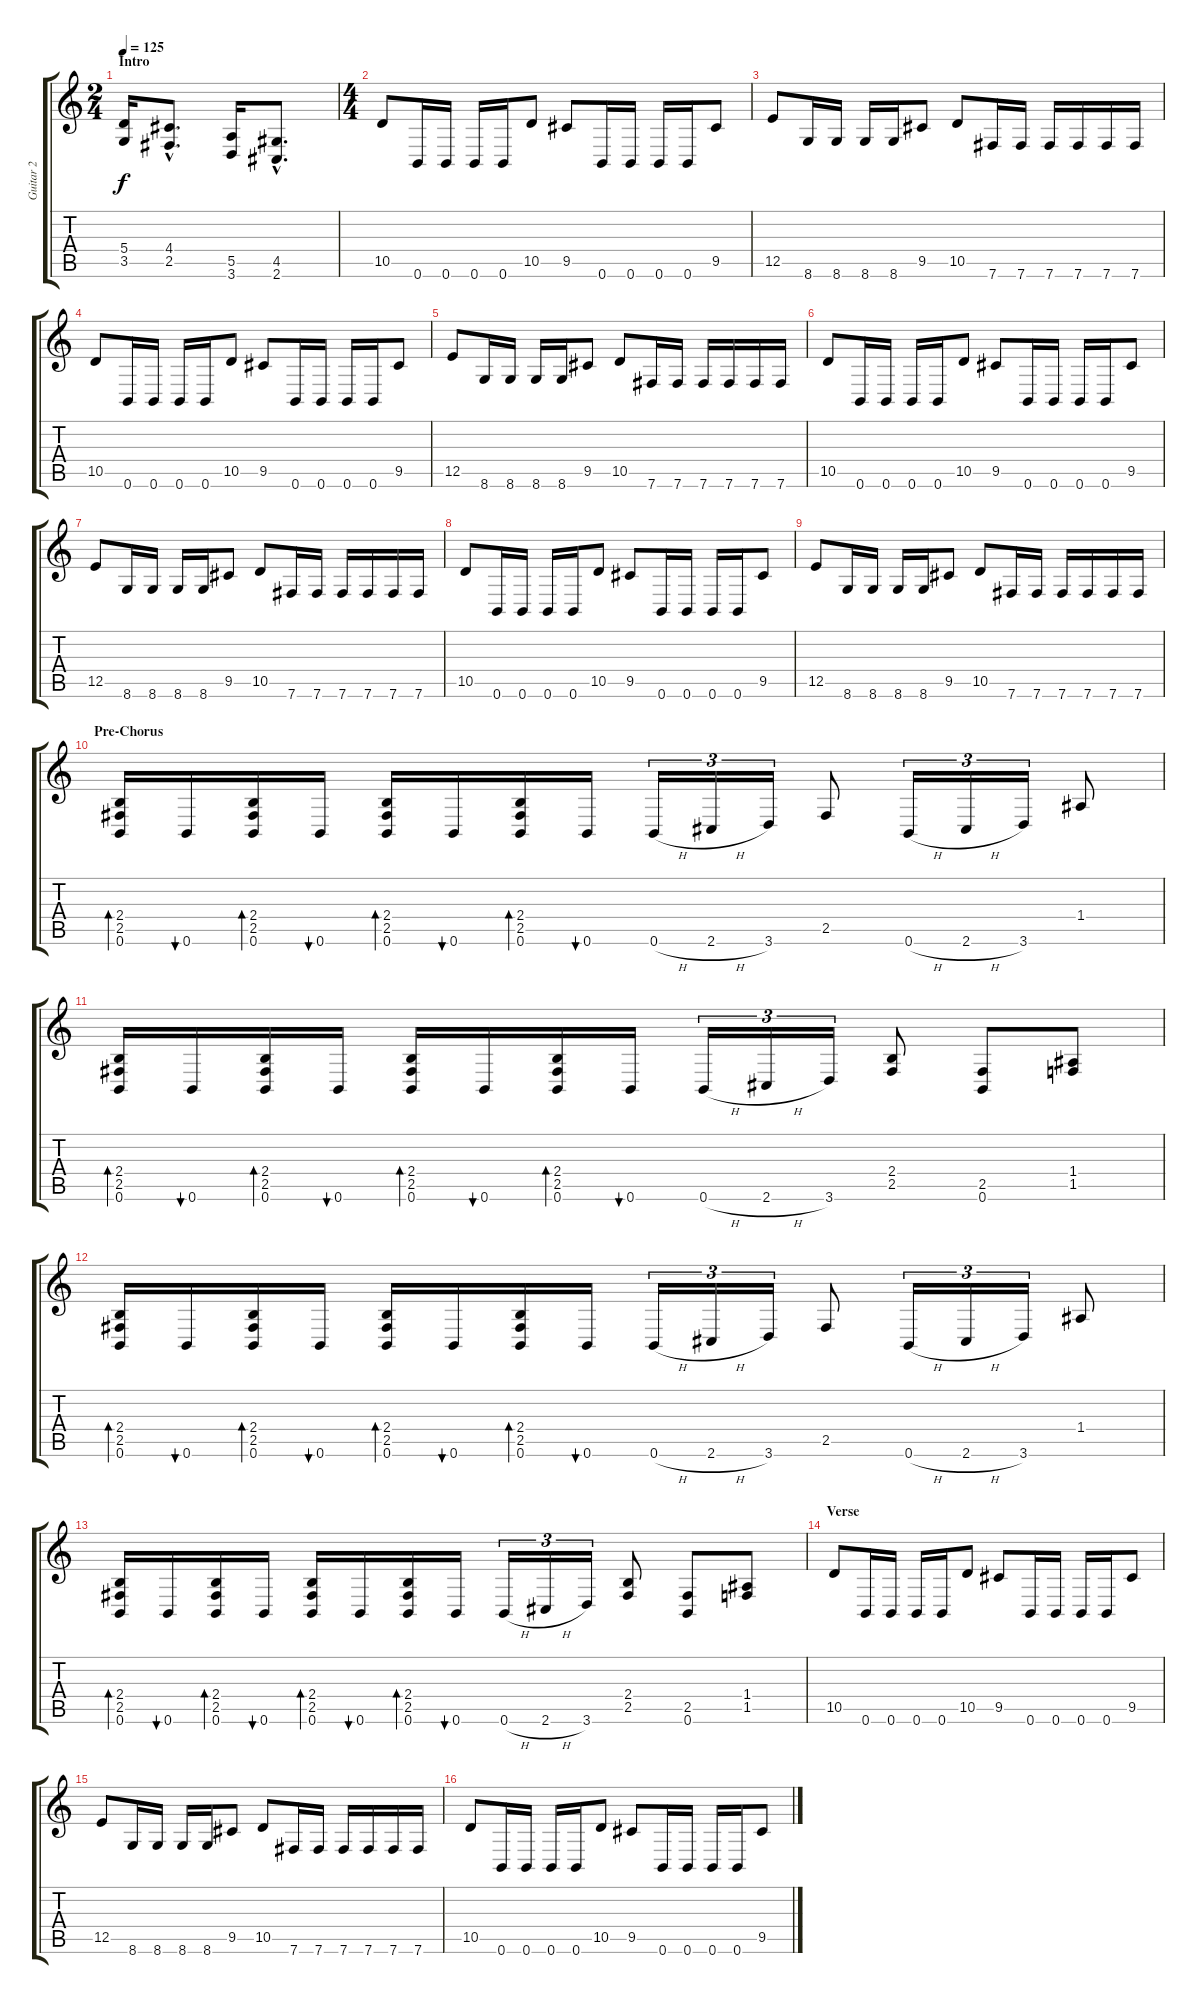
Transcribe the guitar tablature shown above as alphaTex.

\track ("Guitar 2" "Guitar 2") {instrument overdrivenguitar}
\staff {score tabs}
\tuning (B3 Gb3 D3 A2 E2 B1) {hide}
\ts (2 4)
\section ("" "Intro")
\tempo 125
\clef g2
\ks c
(5.4 3.5).16{dy f instrument overdrivenguitar} (4.4{hac} 2.5{hac}).8{d} (5.5 3.6).16 (4.5{hac} 2.6{hac}).8{d} |
\ts (4 4)
10.5.8 0.6.16 0.6.16 0.6.16 0.6.16 10.5.8 9.5.8 0.6.16 0.6.16 0.6.16 0.6.16 9.5.8 |
12.5.8 8.6.16 8.6.16 8.6.16 8.6.16 9.5.8 10.5.8 7.6.16 7.6.16 7.6.16 7.6.16 7.6.16 7.6.16 |
10.5.8 0.6.16 0.6.16 0.6.16 0.6.16 10.5.8 9.5.8 0.6.16 0.6.16 0.6.16 0.6.16 9.5.8 |
12.5.8 8.6.16 8.6.16 8.6.16 8.6.16 9.5.8 10.5.8 7.6.16 7.6.16 7.6.16 7.6.16 7.6.16 7.6.16 |
10.5.8 0.6.16 0.6.16 0.6.16 0.6.16 10.5.8 9.5.8 0.6.16 0.6.16 0.6.16 0.6.16 9.5.8 |
12.5.8 8.6.16 8.6.16 8.6.16 8.6.16 9.5.8 10.5.8 7.6.16 7.6.16 7.6.16 7.6.16 7.6.16 7.6.16 |
10.5.8 0.6.16 0.6.16 0.6.16 0.6.16 10.5.8 9.5.8 0.6.16 0.6.16 0.6.16 0.6.16 9.5.8 |
12.5.8 8.6.16 8.6.16 8.6.16 8.6.16 9.5.8 10.5.8 7.6.16 7.6.16 7.6.16 7.6.16 7.6.16 7.6.16 |
\section ("" "Pre-Chorus")
(2.4 2.5 0.6).16{bd 60} 0.6.16{bu 60} (2.4 2.5 0.6).16{bd 60} 0.6.16{bu 60} (2.4 2.5 0.6).16{bd 60} 0.6.16{bu 60} (2.4 2.5 0.6).16{bd 60} 0.6.16{bu 60} 0.6{h}.16{tu (3 2)} 2.6{h}.16{tu (3 2)} 3.6.16{tu (3 2)} 2.5.8 0.6{h}.16{tu (3 2)} 2.6{h}.16{tu (3 2)} 3.6.16{tu (3 2)} 1.4.8 |
(2.4 2.5 0.6).16{bd 60} 0.6.16{bu 60} (2.4 2.5 0.6).16{bd 60} 0.6.16{bu 60} (2.4 2.5 0.6).16{bd 60} 0.6.16{bu 60} (2.4 2.5 0.6).16{bd 60} 0.6.16{bu 60} 0.6{h}.16{tu (3 2)} 2.6{h}.16{tu (3 2)} 3.6.16{tu (3 2)} (2.4 2.5).8 (2.5 0.6).8 (1.4 1.5).8 |
(2.4 2.5 0.6).16{bd 60} 0.6.16{bu 60} (2.4 2.5 0.6).16{bd 60} 0.6.16{bu 60} (2.4 2.5 0.6).16{bd 60} 0.6.16{bu 60} (2.4 2.5 0.6).16{bd 60} 0.6.16{bu 60} 0.6{h}.16{tu (3 2)} 2.6{h}.16{tu (3 2)} 3.6.16{tu (3 2)} 2.5.8 0.6{h}.16{tu (3 2)} 2.6{h}.16{tu (3 2)} 3.6.16{tu (3 2)} 1.4.8 |
(2.4 2.5 0.6).16{bd 60} 0.6.16{bu 60} (2.4 2.5 0.6).16{bd 60} 0.6.16{bu 60} (2.4 2.5 0.6).16{bd 60} 0.6.16{bu 60} (2.4 2.5 0.6).16{bd 60} 0.6.16{bu 60} 0.6{h}.16{tu (3 2)} 2.6{h}.16{tu (3 2)} 3.6.16{tu (3 2)} (2.4 2.5).8 (2.5 0.6).8 (1.4 1.5).8 |
\section ("" "Verse")
10.5.8 0.6.16 0.6.16 0.6.16 0.6.16 10.5.8 9.5.8 0.6.16 0.6.16 0.6.16 0.6.16 9.5.8 |
12.5.8 8.6.16 8.6.16 8.6.16 8.6.16 9.5.8 10.5.8 7.6.16 7.6.16 7.6.16 7.6.16 7.6.16 7.6.16 |
10.5.8 0.6.16 0.6.16 0.6.16 0.6.16 10.5.8 9.5.8 0.6.16 0.6.16 0.6.16 0.6.16 9.5.8
